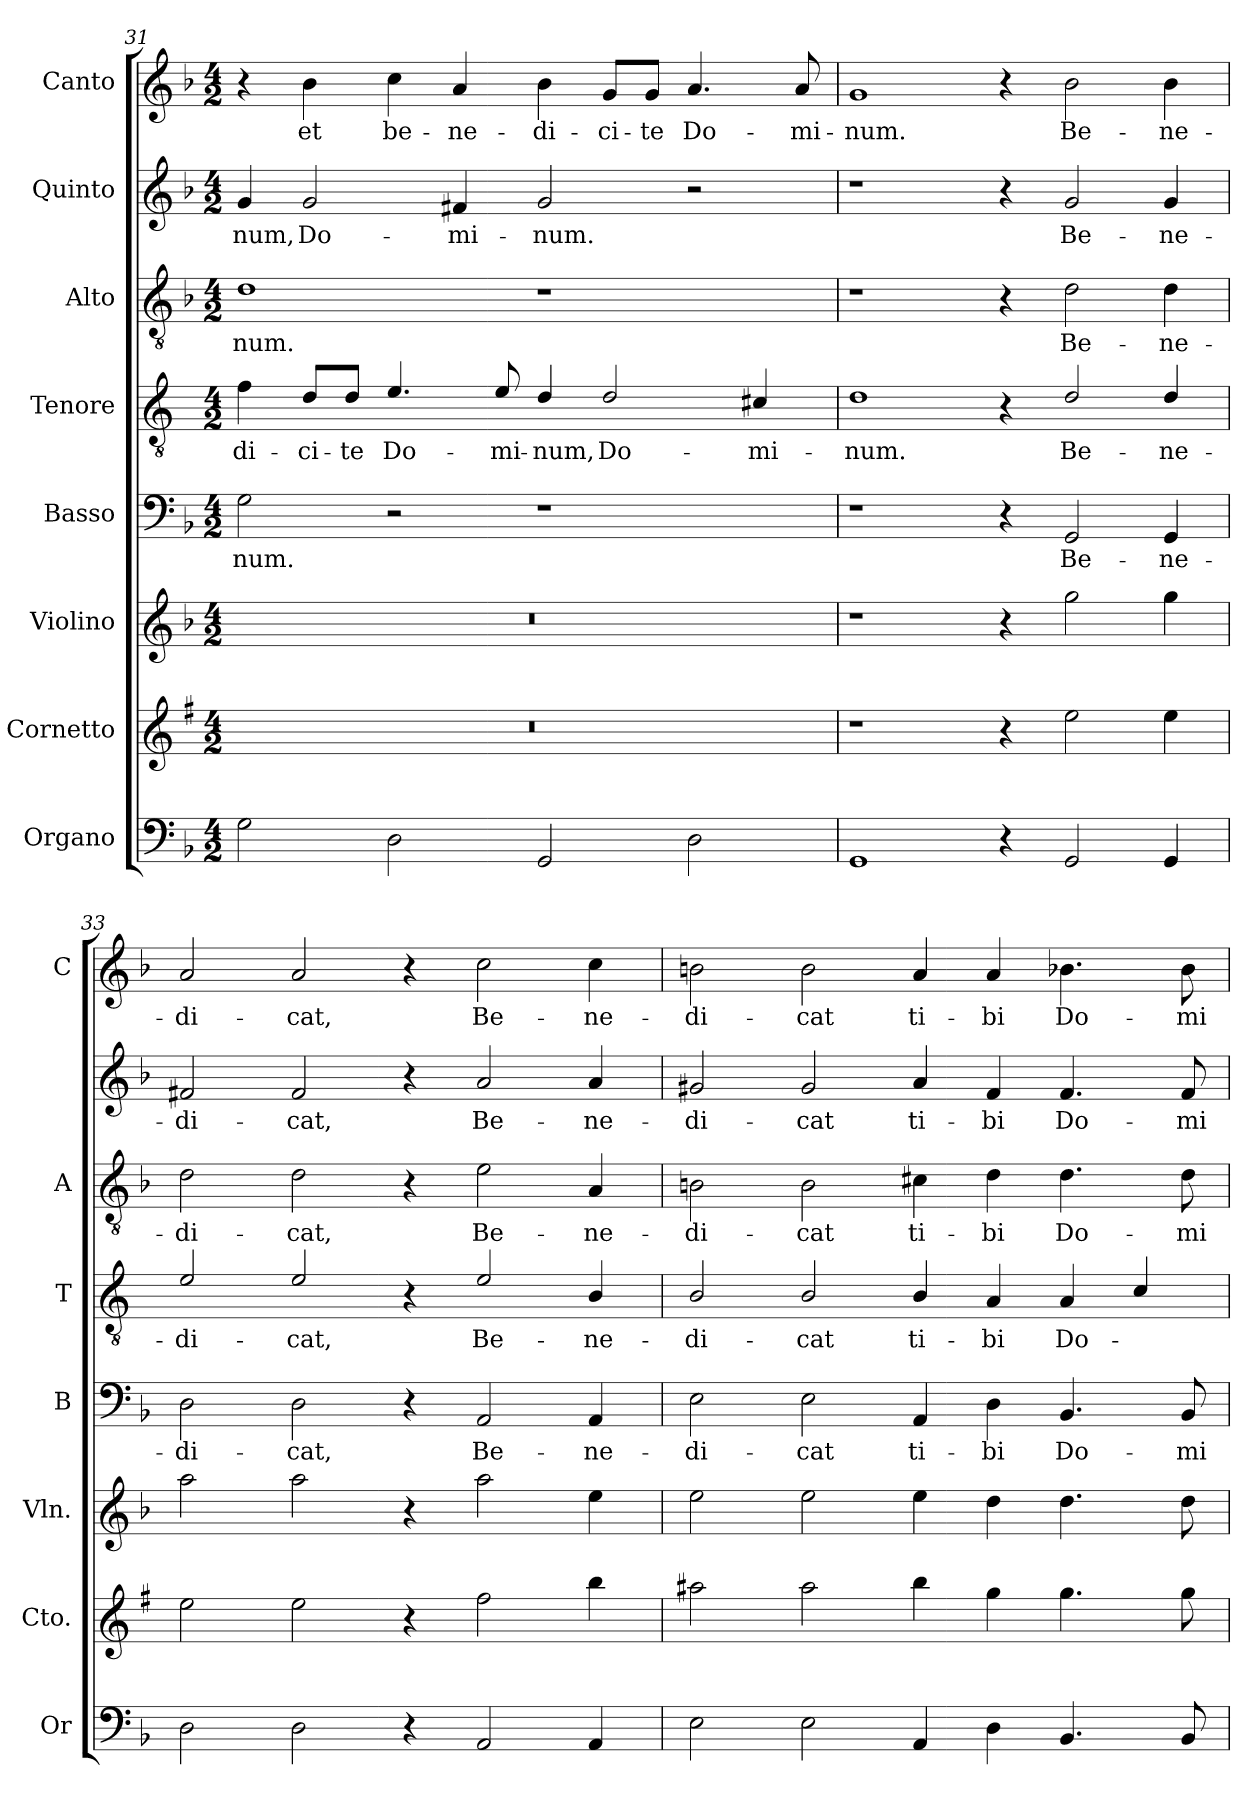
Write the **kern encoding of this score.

**kern	**kern	**kern	**kern	**text	**kern	**text	**kern	**text	**kern	**text	**kern	**text
*part8	*part7	*part6	*part5	*part5	*part4	*part4	*part3	*part3	*part2	*part2	*part1	*part1
*staff8	*staff7	*staff6	*staff5	*staff5	*staff4	*staff4	*staff3	*staff3	*staff2	*staff2	*staff1	*staff1
*I"Organo	*I"Cornetto	*I"Violino	*I"Basso	*	*I"Tenore	*	*I"Alto	*	*I"Quinto	*	*I"Canto	*
*I'Or	*I'Cto.	*I'Vln.	*I'B	*	*I'T	*	*I'A	*	*	*	*I'C	*
*clefF4	*clefG2	*clefG2	*clefF4	*	*clefGv2	*	*clefGv2	*	*clefG2	*	*clefG2	*
*	*ITrd1c2	*	*	*	*ITrd4c7	*	*	*	*	*	*	*
*k[b-]	*k[b-]	*k[b-]	*k[b-]	*	*k[b-]	*	*k[b-]	*	*k[b-]	*	*k[b-]	*
*F:	*F:	*F:	*F:	*	*F:	*	*F:	*	*F:	*	*F:	*
*M4/2	*M4/2	*M4/2	*M4/2	*	*M4/2	*	*M4/2	*	*M4/2	*	*M4/2	*
=31	=31	=31	=31	=31	=31	=31	=31	=31	=31	=31	=31	=31
!	!	!	!	!LO:LY:b	!	!LO:LY:b	!	!LO:LY:b	!	!LO:LY:b	!	!
2G\	0r	0r	2G\	-num.	4B-\	-di-	1d	-num.	4g/	-num,	4r	.
!	!	!	!	!	!	!LO:LY:b	!	!	!	!LO:LY:b	!	!LO:LY:b
.	.	.	.	.	8G/L	-ci-	.	.	2g/	Do-	4b-\	et
!	!	!	!	!	!	!LO:LY:b	!	!	!	!	!	!
.	.	.	.	.	8G/J	-te	.	.	.	.	.	.
!	!	!	!	!	!	!LO:LY:b	!	!	!	!	!	!LO:LY:b
2D\	.	.	2r	.	4.A/	Do-	.	.	.	.	4cc\	be-
!	!	!	!	!	!	!	!	!	!	!LO:LY:b	!	!LO:LY:b
.	.	.	.	.	.	.	.	.	4f#X/	-mi-	4a/	-ne-
!	!	!	!	!	!	!LO:LY:b	!	!	!	!	!	!
.	.	.	.	.	8A/	-mi-	.	.	.	.	.	.
!	!	!	!	!	!	!LO:LY:b	!	!	!	!LO:LY:b	!	!LO:LY:b
2GG/	.	.	1r	.	4G/	-num,	1r	.	2g/	-num.	4b-\	-di-
!	!	!	!	!	!	!LO:LY:b	!	!	!	!	!	!LO:LY:b
.	.	.	.	.	2G/	Do-	.	.	.	.	8g/L	-ci-
!	!	!	!	!	!	!	!	!	!	!	!	!LO:LY:b
.	.	.	.	.	.	.	.	.	.	.	8g/J	-te
!	!	!	!	!	!	!	!	!	!	!	!	!LO:LY:b
2D\	.	.	.	.	.	.	.	.	2r	.	4.a/	Do-
!	!	!	!	!	!	!LO:LY:b	!	!	!	!	!	!
.	.	.	.	.	4F#X/	-mi-	.	.	.	.	.	.
!	!	!	!	!	!	!	!	!	!	!	!	!LO:LY:b
.	.	.	.	.	.	.	.	.	.	.	8a/	-mi-
!!LO:PB:g=z
=32	=32	=32	=32	=32	=32	=32	=32	=32	=32	=32	=32	=32
!	!	!	!	!	!	!LO:LY:b	!	!	!	!	!	!LO:LY:b
1GG	1r	1r	1r	.	1G	-num.	1r	.	1r	.	1g	-num.
4r	4r	4r	4r	.	4r	.	4r	.	4r	.	4r	.
!	!	!	!	!LO:LY:b	!	!LO:LY:b	!	!LO:LY:b	!	!LO:LY:b	!	!LO:LY:b
2GG/	2dd\	2gg\	2GG/	Be-	2G/	Be-	2d\	Be-	2g/	Be-	2b-\	Be-
!	!	!	!	!LO:LY:b	!	!LO:LY:b	!	!LO:LY:b	!	!LO:LY:b	!	!LO:LY:b
4GG/	4dd\	4gg\	4GG/	-ne-	4G/	-ne-	4d\	-ne-	4g/	-ne-	4b-\	-ne-
=33	=33	=33	=33	=33	=33	=33	=33	=33	=33	=33	=33	=33
!	!	!	!	!LO:LY:b	!	!LO:LY:b	!	!LO:LY:b	!	!LO:LY:b	!	!LO:LY:b
2D\	2dd\	2aa\	2D\	-di-	2A/	-di-	2d\	-di-	2f#X/	-di-	2a/	-di-
!	!	!	!	!LO:LY:b	!	!LO:LY:b	!	!LO:LY:b	!	!LO:LY:b	!	!LO:LY:b
2D\	2dd\	2aa\	2D\	-cat,	2A/	-cat,	2d\	-cat,	2f#/	-cat,	2a/	-cat,
4r	4r	4r	4r	.	4r	.	4r	.	4r	.	4r	.
!	!	!	!	!LO:LY:b	!	!LO:LY:b	!	!LO:LY:b	!	!LO:LY:b	!	!LO:LY:b
2AA/	2ee\	2aa\	2AA/	Be-	2A/	Be-	2e\	Be-	2a/	Be-	2cc\	Be-
!	!	!	!	!LO:LY:b	!	!LO:LY:b	!	!LO:LY:b	!	!LO:LY:b	!	!LO:LY:b
4AA/	4aa\	4ee\	4AA/	-ne-	4E/	-ne-	4A/	-ne-	4a/	-ne-	4cc\	-ne-
=34	=34	=34	=34	=34	=34	=34	=34	=34	=34	=34	=34	=34
!	!	!	!	!LO:LY:b	!	!LO:LY:b	!	!LO:LY:b	!	!LO:LY:b	!	!LO:LY:b
2E\	2gg#X\	2ee\	2E\	-di-	2E/	-di-	2Bn\	-di-	2g#X/	-di-	2bn\	-di-
!	!	!	!	!LO:LY:b	!	!LO:LY:b	!	!LO:LY:b	!	!LO:LY:b	!	!LO:LY:b
2E\	2gg#\	2ee\	2E\	-cat	2E/	-cat	2B\	-cat	2g#/	-cat	2b\	-cat
!	!	!	!	!LO:LY:b	!	!LO:LY:b	!	!LO:LY:b	!	!LO:LY:b	!	!LO:LY:b
4AA/	4aa\	4ee\	4AA/	ti-	4E/	ti-	4c#X\	ti-	4a/	ti-	4a/	ti-
!	!	!	!	!LO:LY:b	!	!LO:LY:b	!	!LO:LY:b	!	!LO:LY:b	!	!LO:LY:b
4D\	4ff\	4dd\	4D\	-bi	4D/	-bi	4d\	-bi	4f/	-bi	4a/	-bi
!	!	!	!	!LO:LY:b	!	!LO:LY:b	!	!LO:LY:b	!	!LO:LY:b	!	!LO:LY:b
4.BB-/	4.ff\	4.dd\	4.BB-/	Do-	4D/	Do-	4.d\	Do-	4.f/	Do-	4.b-X\	Do-
.	.	.	.	.	4F/	.	.	.	.	.	.	.
!	!	!	!	!LO:LY:b	!	!	!	!LO:LY:b	!	!LO:LY:b	!	!LO:LY:b
8BB-/	8ff\	8dd\	8BB-/	-mi-	.	.	8d\	-mi-	8f/	-mi-	8b-\	-mi-
=	=	=	=	=	=	=	=	=	=	=	=	=
*-	*-	*-	*-	*-	*-	*-	*-	*-	*-	*-	*-	*-
